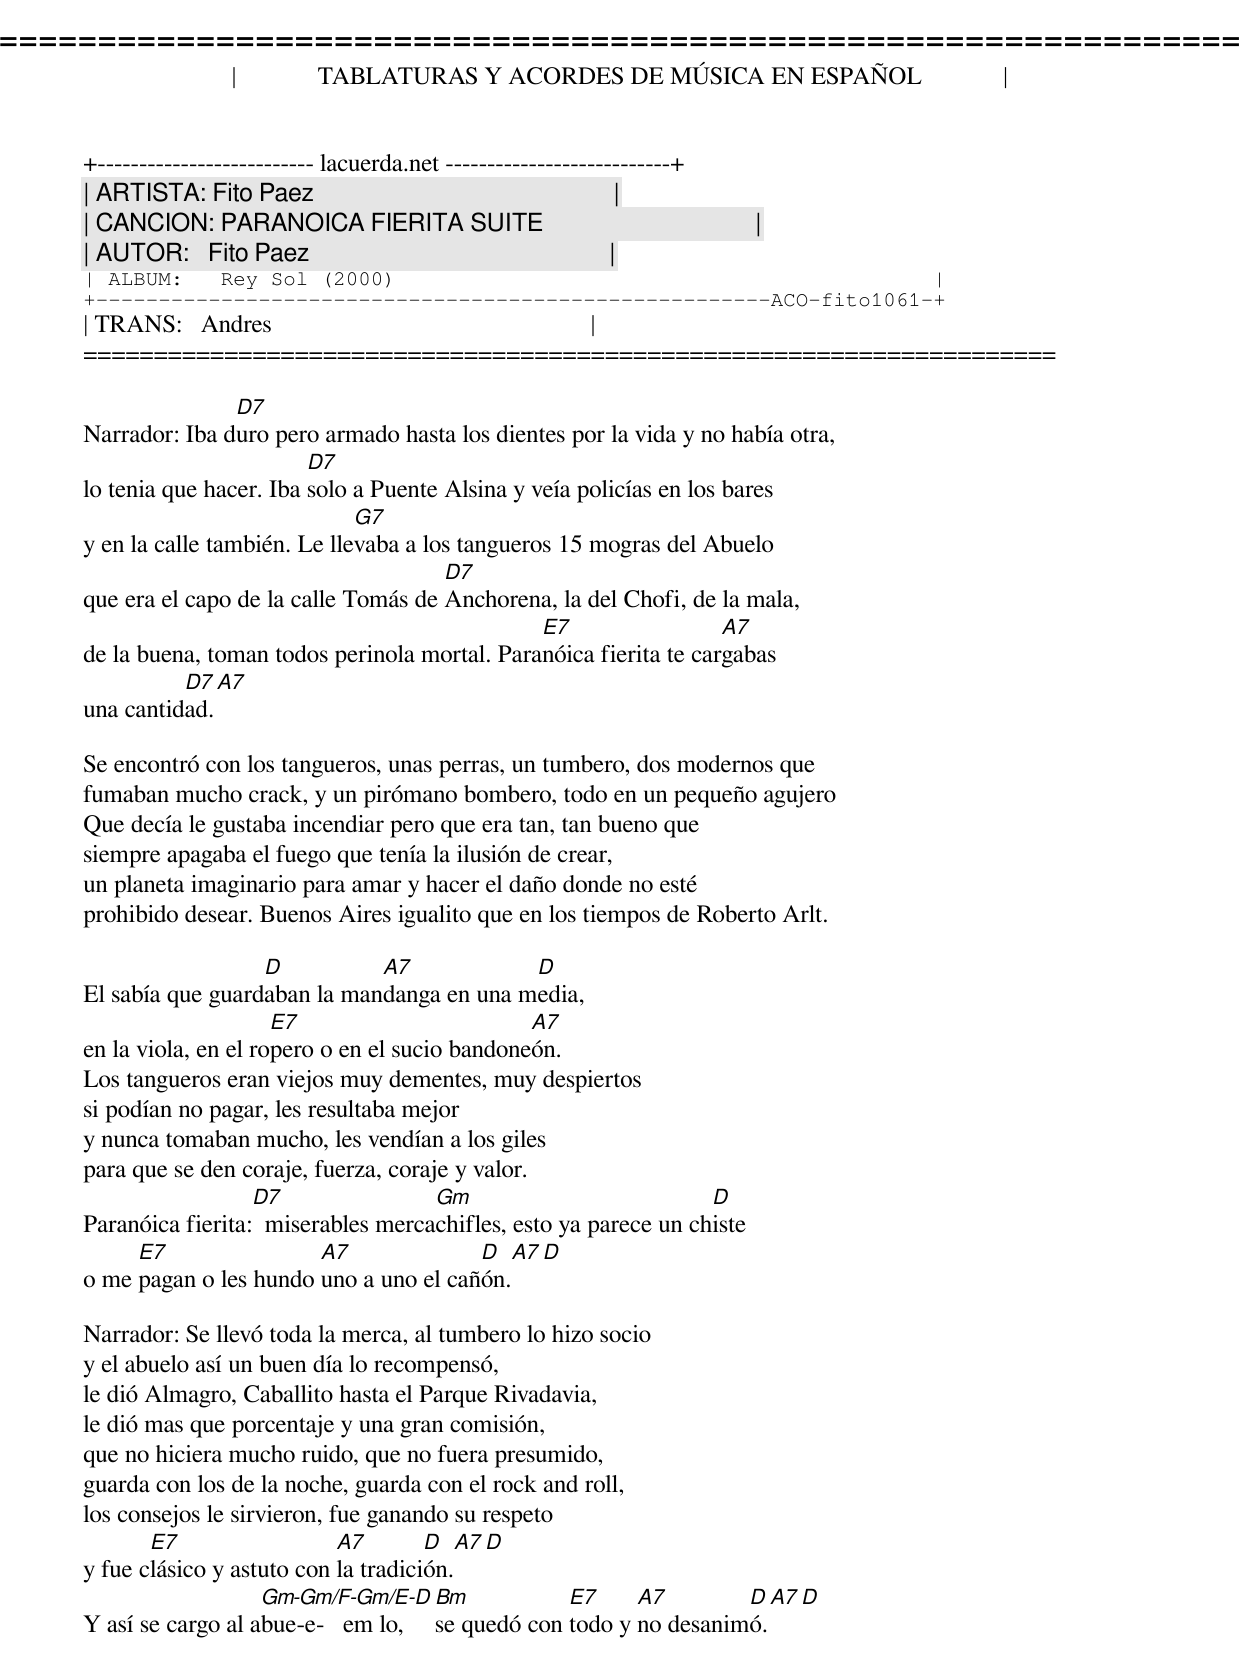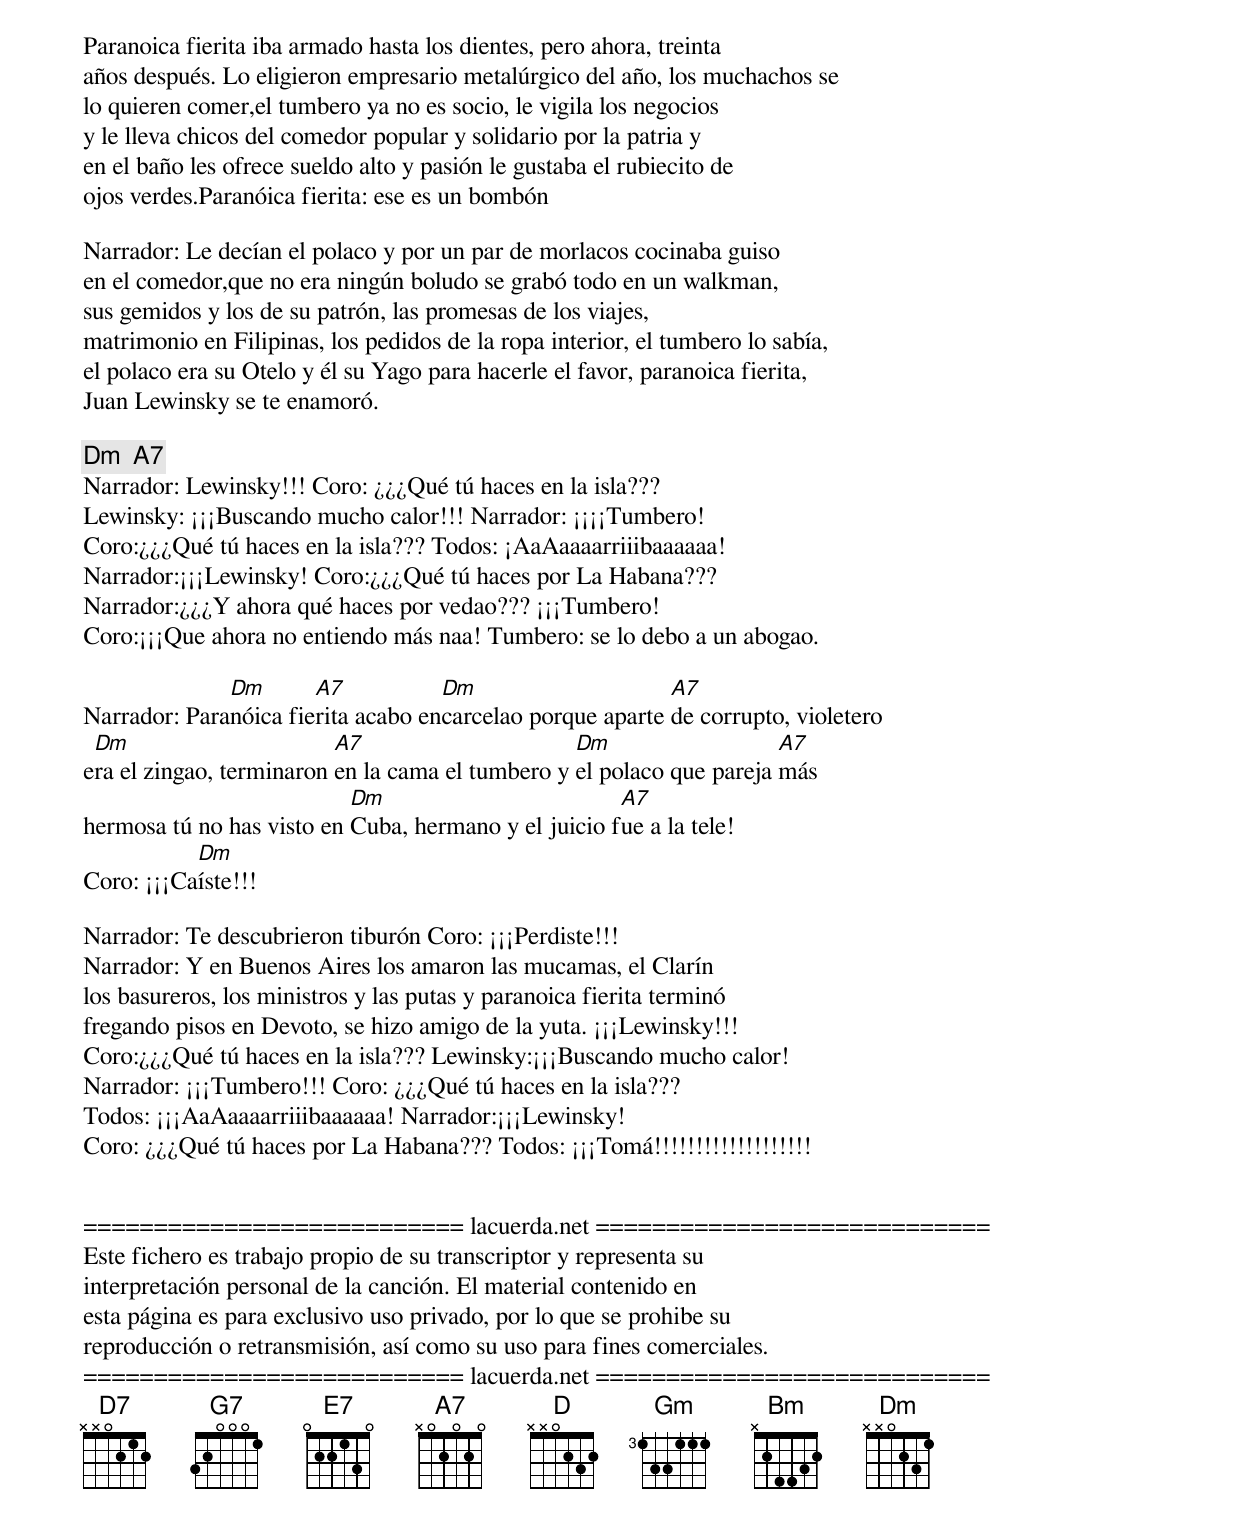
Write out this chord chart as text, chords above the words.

=====================================================================
|             TABLATURAS Y ACORDES DE MÚSICA EN ESPAÑOL             |
+-------------------------- lacuerda.net ---------------------------+
| ARTISTA: Fito Paez                                                |
| CANCION: PARANOICA FIERITA SUITE                                  |
| AUTOR:   Fito Paez                                                |
| ALBUM:   Rey Sol (2000)                                           |
+------------------------------------------------------ACO-fito1061-+
| TRANS:   Andres                                                   |
=====================================================================

               D7
Narrador: Iba duro pero armado hasta los dientes por la vida y no había otra,
                        D7
lo tenia que hacer. Iba solo a Puente Alsina y veía policías en los bares
                             G7
y en la calle también. Le llevaba a los tangueros 15 mogras del Abuelo
                                     D7
que era el capo de la calle Tomás de Anchorena, la del Chofi, de la mala,
                                              E7                  A7
de la buena, toman todos perinola mortal. Paranóica fierita te cargabas
          D7  A7
una cantidad.

Se encontró con los tangueros, unas perras, un tumbero, dos modernos que
fumaban mucho crack, y un pirómano bombero, todo en un pequeño agujero
Que decía le gustaba incendiar pero que era tan, tan bueno que
siempre apagaba el fuego que tenía la ilusión de crear,
un planeta imaginario para amar y hacer el daño donde no esté
prohibido desear. Buenos Aires igualito que en los tiempos de Roberto Arlt.

                  D          A7            D
El sabía que guardaban la mandanga en una media,
                     E7                        A7
en la viola, en el ropero o en el sucio bandoneón.
Los tangueros eran viejos muy dementes, muy despiertos
si podían no pagar, les resultaba mejor
y nunca tomaban mucho, les vendían a los giles
para que se den coraje, fuerza, coraje y valor.
                  D7                Gm                           D
Paranóica fierita:  miserables mercachifles, esto ya parece un chiste
     E7                A7              D  A7 D
o me pagan o les hundo uno a uno el cañón.

Narrador: Se llevó toda la merca, al tumbero lo hizo socio
y el abuelo así un buen día lo recompensó,
le dió Almagro, Caballito hasta el Parque Rivadavia,
le dió mas que porcentaje y una gran comisión,
que no hiciera mucho ruido, que no fuera presumido,
guarda con los de la noche, guarda con el rock and roll,
los consejos le sirvieron, fue ganando su respeto
       E7                  A7        D  A7 D
y fue clásico y astuto con la tradición.
                   Gm-Gm/F-Gm/E-D  Bm           E7     A7        D A7 D
Y así se cargo al abue-e-   em lo, se quedó con todo y no desanimó.

Paranoica fierita iba armado hasta los dientes, pero ahora, treinta
años después. Lo eligieron empresario metalúrgico del año, los muchachos se
lo quieren comer,el tumbero ya no es socio, le vigila los negocios
y le lleva chicos del comedor popular y solidario por la patria y
en el baño les ofrece sueldo alto y pasión le gustaba el rubiecito de
ojos verdes.Paranóica fierita: ese es un bombón

Narrador: Le decían el polaco y por un par de morlacos cocinaba guiso
en el comedor,que no era ningún boludo se grabó todo en un walkman,
sus gemidos y los de su patrón, las promesas de los viajes,
matrimonio en Filipinas, los pedidos de la ropa interior, el tumbero lo sabía,
el polaco era su Otelo y él su Yago para hacerle el favor, paranoica fierita,
Juan Lewinsky se te enamoró.

[Dm  A7]
Narrador: Lewinsky!!! Coro: ¿¿¿Qué tú haces en la isla???
Lewinsky: ¡¡¡Buscando mucho calor!!! Narrador: ¡¡¡¡Tumbero!
Coro:¿¿¿Qué tú haces en la isla??? Todos: ¡AaAaaaarriiibaaaaaa!
Narrador:¡¡¡Lewinsky! Coro:¿¿¿Qué tú haces por La Habana???
Narrador:¿¿¿Y ahora qué haces por vedao??? ¡¡¡Tumbero!
Coro:¡¡¡Que ahora no entiendo más naa! Tumbero: se lo debo a un abogao.

              Dm       A7           Dm                     A7
Narrador: Paranóica fierita acabo encarcelao porque aparte de corrupto, violetero
 Dm                       A7                      Dm                   A7
era el zingao, terminaron en la cama el tumbero y el polaco que pareja más
                           Dm                         A7
hermosa tú no has visto en Cuba, hermano y el juicio fue a la tele!
           Dm
Coro: ¡¡¡Caíste!!!

Narrador: Te descubrieron tiburón Coro: ¡¡¡Perdiste!!!
Narrador: Y en Buenos Aires los amaron las mucamas, el Clarín
los basureros, los ministros y las putas y paranoica fierita terminó
fregando pisos en Devoto, se hizo amigo de la yuta. ¡¡¡Lewinsky!!!
Coro:¿¿¿Qué tú haces en la isla??? Lewinsky:¡¡¡Buscando mucho calor!
Narrador: ¡¡¡Tumbero!!! Coro: ¿¿¿Qué tú haces en la isla???
Todos: ¡¡¡AaAaaaarriiibaaaaaa! Narrador:¡¡¡Lewinsky!
Coro: ¿¿¿Qué tú haces por La Habana??? Todos: ¡¡¡Tomá!!!!!!!!!!!!!!!!!!!


=========================== lacuerda.net ============================
Este fichero es trabajo propio de su transcriptor y representa su
interpretación personal de la canción. El material contenido en
esta página es para exclusivo uso privado, por lo que se prohibe su
reproducción o retransmisión, así como su uso para fines comerciales.
=========================== lacuerda.net ============================
